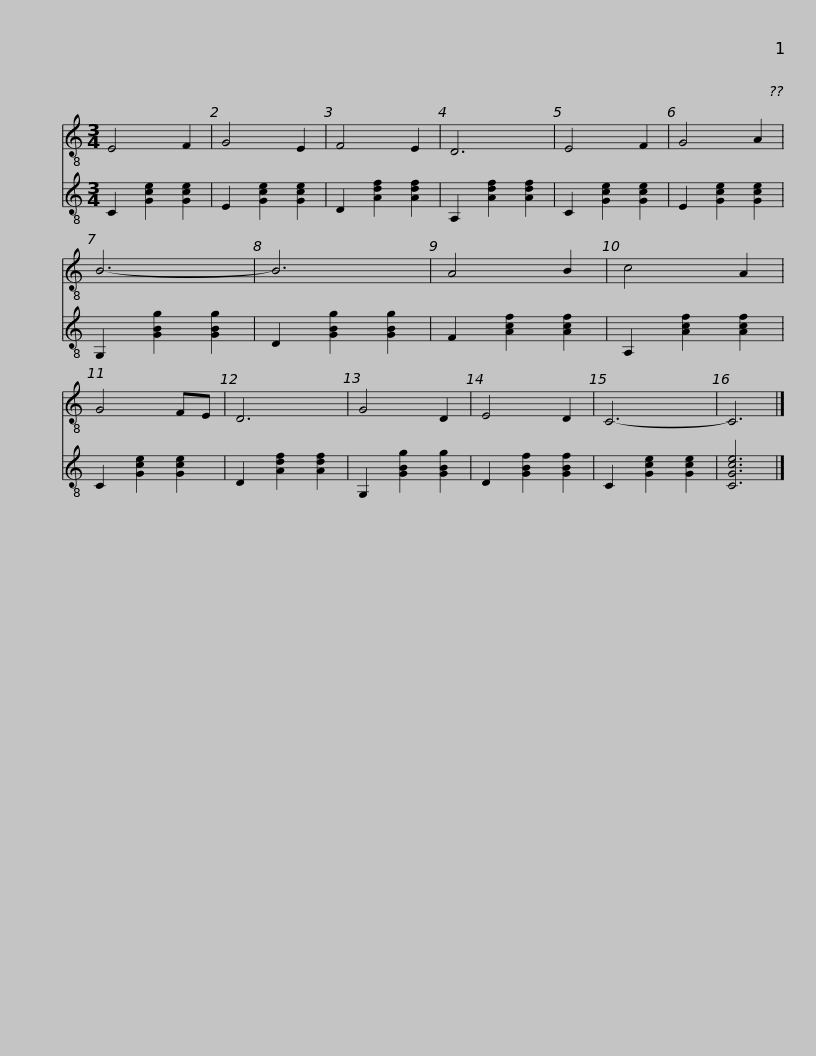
X:1
%%score 1 2
L:1/8
M:3/4
I:linebreak $
K:C
V:1 treble-8
V:2 treble-8
V:1
 E4 F2 | G4 E2 | F4 E2 | D6 |$ E4 F2 | %5
 G4 A2 | B6- | B6 |$ A4 B2 | c4 A2 | %10
 G4 FE | D6 |$ G4 D2 | E4 D2 | C6- | %15
 C6 |] %16
V:2
 C2 [Gce]2 [Gce]2 | E2 [Gce]2 [Gce]2 | D2 [Adf]2 [Adf]2 | A,2 [Adf]2 [Adf]2 |$ C2 [Gce]2 [Gce]2 | %5
 E2 [Gce]2 [Gce]2 | G,2 [GBg]2 [GBg]2 | D2 [GBg]2 [GBg]2 |$ F2 [Acf]2 [Acf]2 | A,2 [Acf]2 [Acf]2 | %10
 C2 [Gce]2 [Gce]2 | D2 [Adf]2 [Adf]2 |$ G,2 [GBg]2 [GBg]2 | D2 [GBf]2 [GBf]2 | C2 [Gce]2 [Gce]2 | %15
 [CGce]6 |] %16
